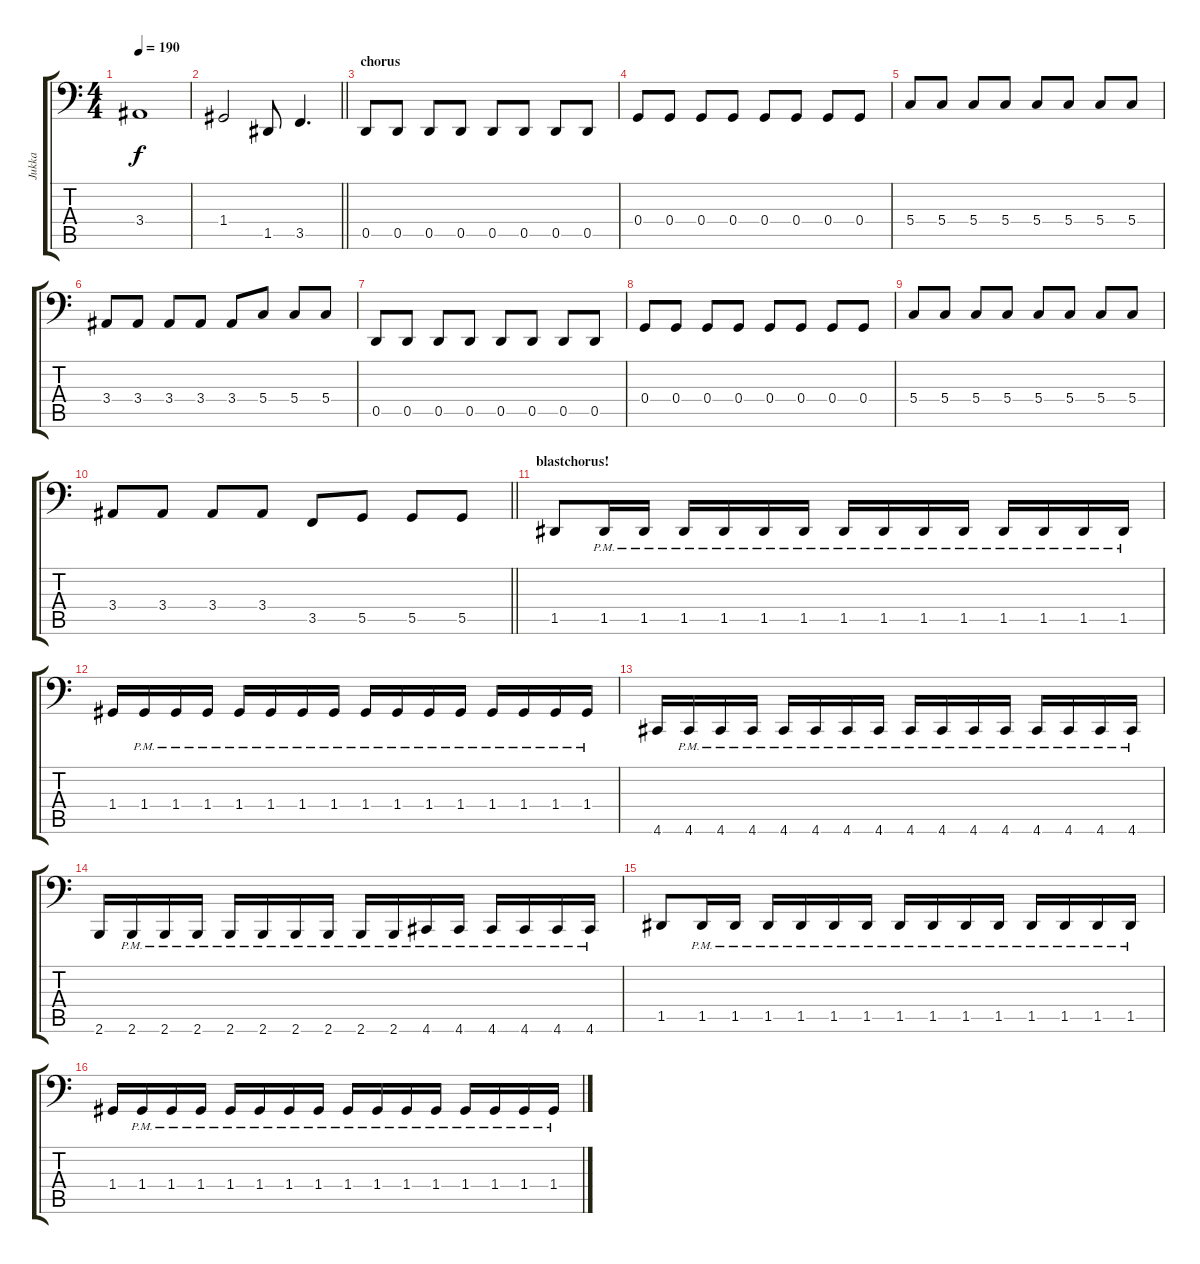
\track ("Jukka" "Jukka") {instrument electricbasspick}
\staff {score tabs}
\tuning (Bb2 F2 C2 G1 D1 A0) {hide}
\ts (4 4)
\tempo 190
\clef f4
\ks c
3.4.1{dy f} |
\barLineRight lightlight
1.4.2 1.5.8 3.5.4{d} |
\section ("" "chorus")
0.5.8 0.5.8 0.5.8 0.5.8 0.5.8 0.5.8 0.5.8 0.5.8 |
0.4.8 0.4.8 0.4.8 0.4.8 0.4.8 0.4.8 0.4.8 0.4.8 |
5.4.8 5.4.8 5.4.8 5.4.8 5.4.8 5.4.8 5.4.8 5.4.8 |
3.4.8 3.4.8 3.4.8 3.4.8 3.4.8 5.4.8 5.4.8 5.4.8 |
0.5.8 0.5.8 0.5.8 0.5.8 0.5.8 0.5.8 0.5.8 0.5.8 |
0.4.8 0.4.8 0.4.8 0.4.8 0.4.8 0.4.8 0.4.8 0.4.8 |
5.4.8 5.4.8 5.4.8 5.4.8 5.4.8 5.4.8 5.4.8 5.4.8 |
\barLineRight lightlight
3.4.8 3.4.8 3.4.8 3.4.8 3.5.8 5.5.8 5.5.8 5.5.8 |
\section ("" "blastchorus!")
1.5.8 1.5{pm}.16 1.5{pm}.16 1.5{pm}.16 1.5{pm}.16 1.5{pm}.16 1.5{pm}.16 1.5{pm}.16 1.5{pm}.16 1.5{pm}.16 1.5{pm}.16 1.5{pm}.16 1.5{pm}.16 1.5{pm}.16 1.5{pm}.16 |
1.4.16 1.4{pm}.16 1.4{pm}.16 1.4{pm}.16 1.4{pm}.16 1.4{pm}.16 1.4{pm}.16 1.4{pm}.16 1.4{pm}.16 1.4{pm}.16 1.4{pm}.16 1.4{pm}.16 1.4{pm}.16 1.4{pm}.16 1.4{pm}.16 1.4{pm}.16 |
4.6.16 4.6{pm}.16 4.6{pm}.16 4.6{pm}.16 4.6{pm}.16 4.6{pm}.16 4.6{pm}.16 4.6{pm}.16 4.6{pm}.16 4.6{pm}.16 4.6{pm}.16 4.6{pm}.16 4.6{pm}.16 4.6{pm}.16 4.6{pm}.16 4.6{pm}.16 |
2.6.16 2.6{pm}.16 2.6{pm}.16 2.6{pm}.16 2.6{pm}.16 2.6{pm}.16 2.6{pm}.16 2.6{pm}.16 2.6{pm}.16 2.6{pm}.16 4.6{pm}.16 4.6{pm}.16 4.6{pm}.16 4.6{pm}.16 4.6{pm}.16 4.6{pm}.16 |
1.5.8 1.5{pm}.16 1.5{pm}.16 1.5{pm}.16 1.5{pm}.16 1.5{pm}.16 1.5{pm}.16 1.5{pm}.16 1.5{pm}.16 1.5{pm}.16 1.5{pm}.16 1.5{pm}.16 1.5{pm}.16 1.5{pm}.16 1.5{pm}.16 |
1.4.16 1.4{pm}.16 1.4{pm}.16 1.4{pm}.16 1.4{pm}.16 1.4{pm}.16 1.4{pm}.16 1.4{pm}.16 1.4{pm}.16 1.4{pm}.16 1.4{pm}.16 1.4{pm}.16 1.4{pm}.16 1.4{pm}.16 1.4{pm}.16 1.4{pm}.16
